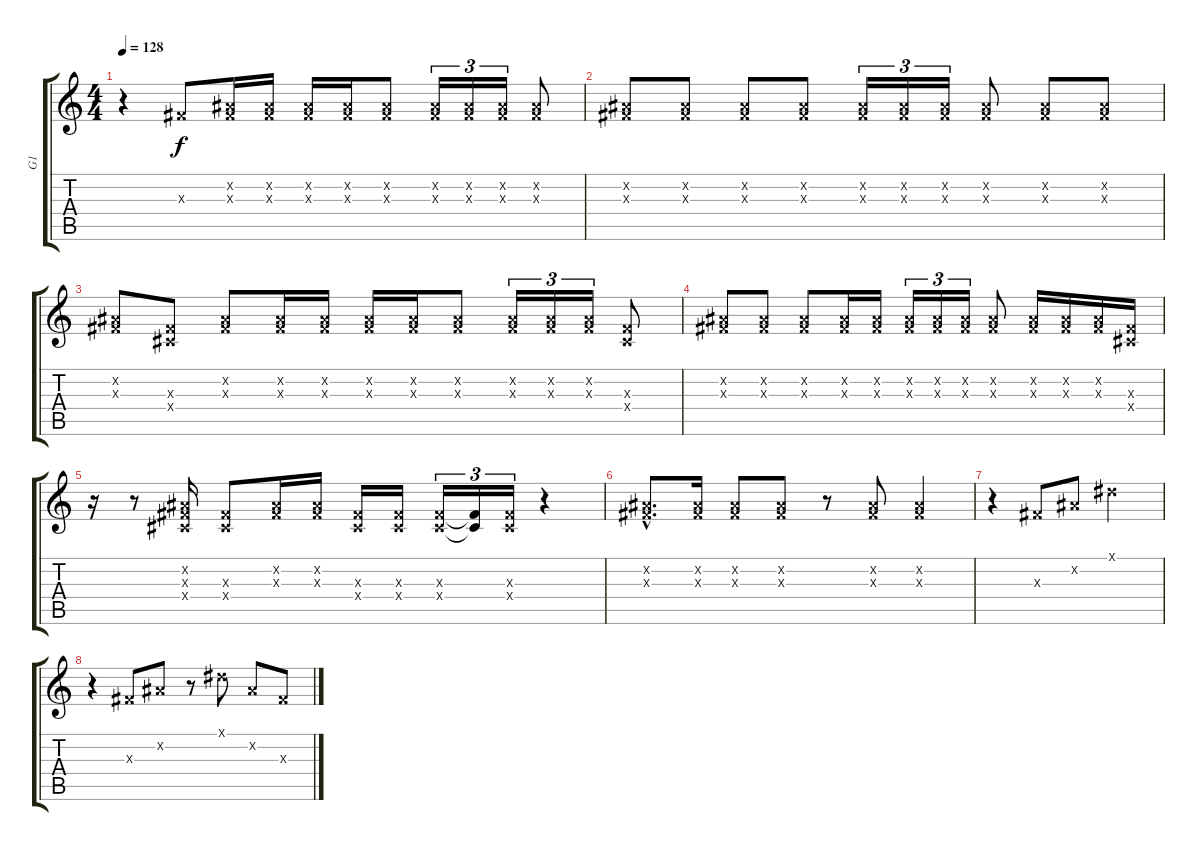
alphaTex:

\track ("G1" "G1") {instrument distortionguitar}
\staff {score tabs}
\tuning (E4 B3 G3 D3 A2 D2) {hide}
\ts (4 4)
\tempo 128
\clef g2
\ks c
r.4{dy f} -1.3{x}.8 (-1.2{x} -1.3{x}).16 (-1.2{x} -1.3{x}).16 (-1.2{x} -1.3{x}).16 (-1.2{x} -1.3{x}).16 (-1.2{x} -1.3{x}).8 (-1.2{x} -1.3{x}).16{tu (3 2)} (-1.2{x} -1.3{x}).16{tu (3 2)} (-1.2{x} -1.3{x}).16{tu (3 2)} (-1.2{x} -1.3{x}).8 |
(-1.2{x} -1.3{x}).8 (-1.2{x} -1.3{x}).8 (-1.2{x} -1.3{x}).8 (-1.2{x} -1.3{x}).8 (-1.2{x} -1.3{x}).16{tu (3 2)} (-1.2{x} -1.3{x}).16{tu (3 2)} (-1.2{x} -1.3{x}).16{tu (3 2)} (-1.2{x} -1.3{x}).8 (-1.2{x} -1.3{x}).8 (-1.2{x} -1.3{x}).8 |
(-1.2{x} -1.3{x}).8 (-1.3{x} -1.4{x}).8 (-1.2{x} -1.3{x}).8 (-1.2{x} -1.3{x}).16 (-1.2{x} -1.3{x}).16 (-1.2{x} -1.3{x}).16 (-1.2{x} -1.3{x}).16 (-1.2{x} -1.3{x}).8 (-1.2{x} -1.3{x}).16{tu (3 2)} (-1.2{x} -1.3{x}).16{tu (3 2)} (-1.2{x} -1.3{x}).16{tu (3 2)} (-1.3{x} -1.4{x}).8 |
(-1.2{x} -1.3{x}).8 (-1.2{x} -1.3{x}).8 (-1.2{x} -1.3{x}).8 (-1.2{x} -1.3{x}).16 (-1.2{x} -1.3{x}).16 (-1.2{x} -1.3{x}).16{tu (3 2)} (-1.2{x} -1.3{x}).16{tu (3 2)} (-1.2{x} -1.3{x}).16{tu (3 2)} (-1.2{x} -1.3{x}).8 (-1.2{x} -1.3{x}).16 (-1.2{x} -1.3{x}).16 (-1.2{x} -1.3{x}).16 (-1.3{x} -1.4{x}).16 |
r.16 r.8 (-1.2{x} -1.3{x} -1.4{x}).16 (-1.3{x} -1.4{x}).8 (-1.2{x} -1.3{x}).16 (-1.2{x} -1.3{x}).16 (-1.3{x} -1.4{x}).16 (-1.3{x} -1.4{x}).16 (-1.3{x} -1.4{x}).16{tu (3 2)} (-1.3{t} -1.4{t}).16{tu (3 2)} (-1.3{x} -1.4{x}).16{tu (3 2)} r.4 |
(-1.2{hac x} -1.3{hac x}).8{d} (-1.2{x} -1.3{x}).16 (-1.2{x} -1.3{x}).8 (-1.2{x} -1.3{x}).8 r.8 (-1.2{x} -1.3{x}).8 (-1.2{x} -1.3{x}).4 |
r.4 -1.3{x}.8 -1.2{x}.8 -1.1{x}.2 |
r.4 -1.3{x}.8 -1.2{x}.8 r.8 -1.1{x}.8 -1.2{x}.8 -1.3{x}.8
